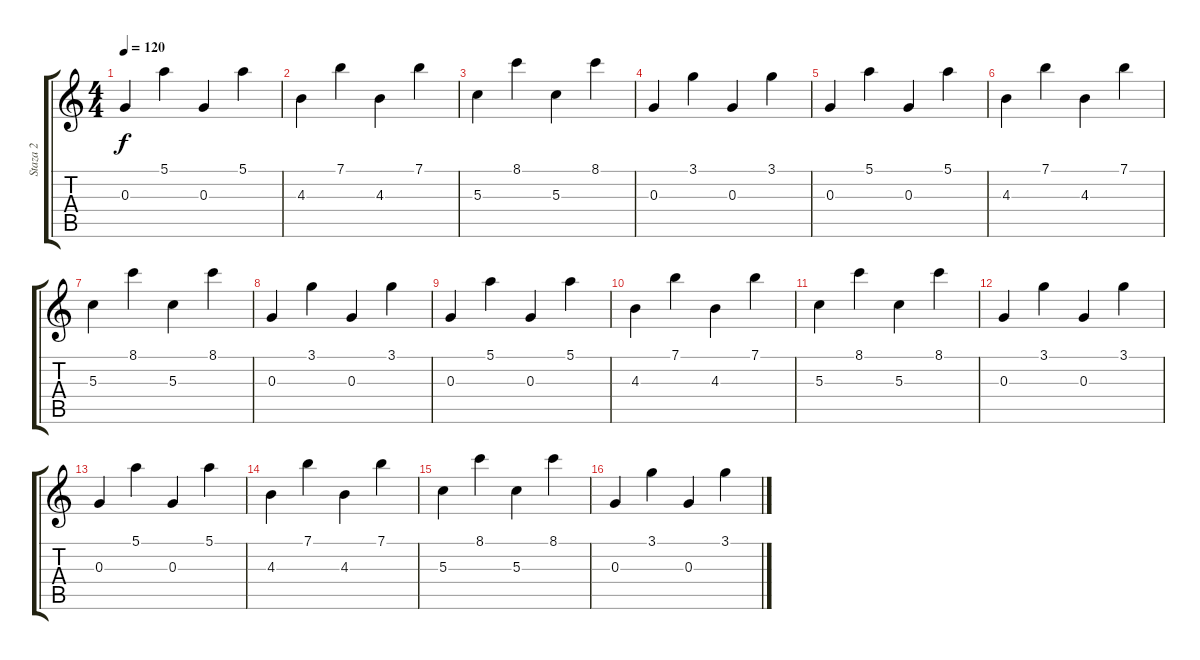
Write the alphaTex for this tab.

\track ("Staza 2" "Staza 2") {instrument electricguitarclean}
\staff {score tabs}
\tuning (E4 B3 G3 D3 A2 E2) {hide}
\ts (4 4)
\tempo 120
\clef g2
\ks c
0.3.4{dy f} 5.1.4 0.3.4 5.1.4 |
4.3.4 7.1.4 4.3.4 7.1.4 |
5.3.4 8.1.4 5.3.4 8.1.4 |
0.3.4 3.1.4 0.3.4 3.1.4 |
0.3.4 5.1.4 0.3.4 5.1.4 |
4.3.4 7.1.4 4.3.4 7.1.4 |
5.3.4 8.1.4 5.3.4 8.1.4 |
0.3.4 3.1.4 0.3.4 3.1.4 |
0.3.4 5.1.4 0.3.4 5.1.4 |
4.3.4 7.1.4 4.3.4 7.1.4 |
5.3.4 8.1.4 5.3.4 8.1.4 |
0.3.4 3.1.4 0.3.4 3.1.4 |
0.3.4 5.1.4 0.3.4 5.1.4 |
4.3.4 7.1.4 4.3.4 7.1.4 |
5.3.4 8.1.4 5.3.4 8.1.4 |
0.3.4 3.1.4 0.3.4 3.1.4
